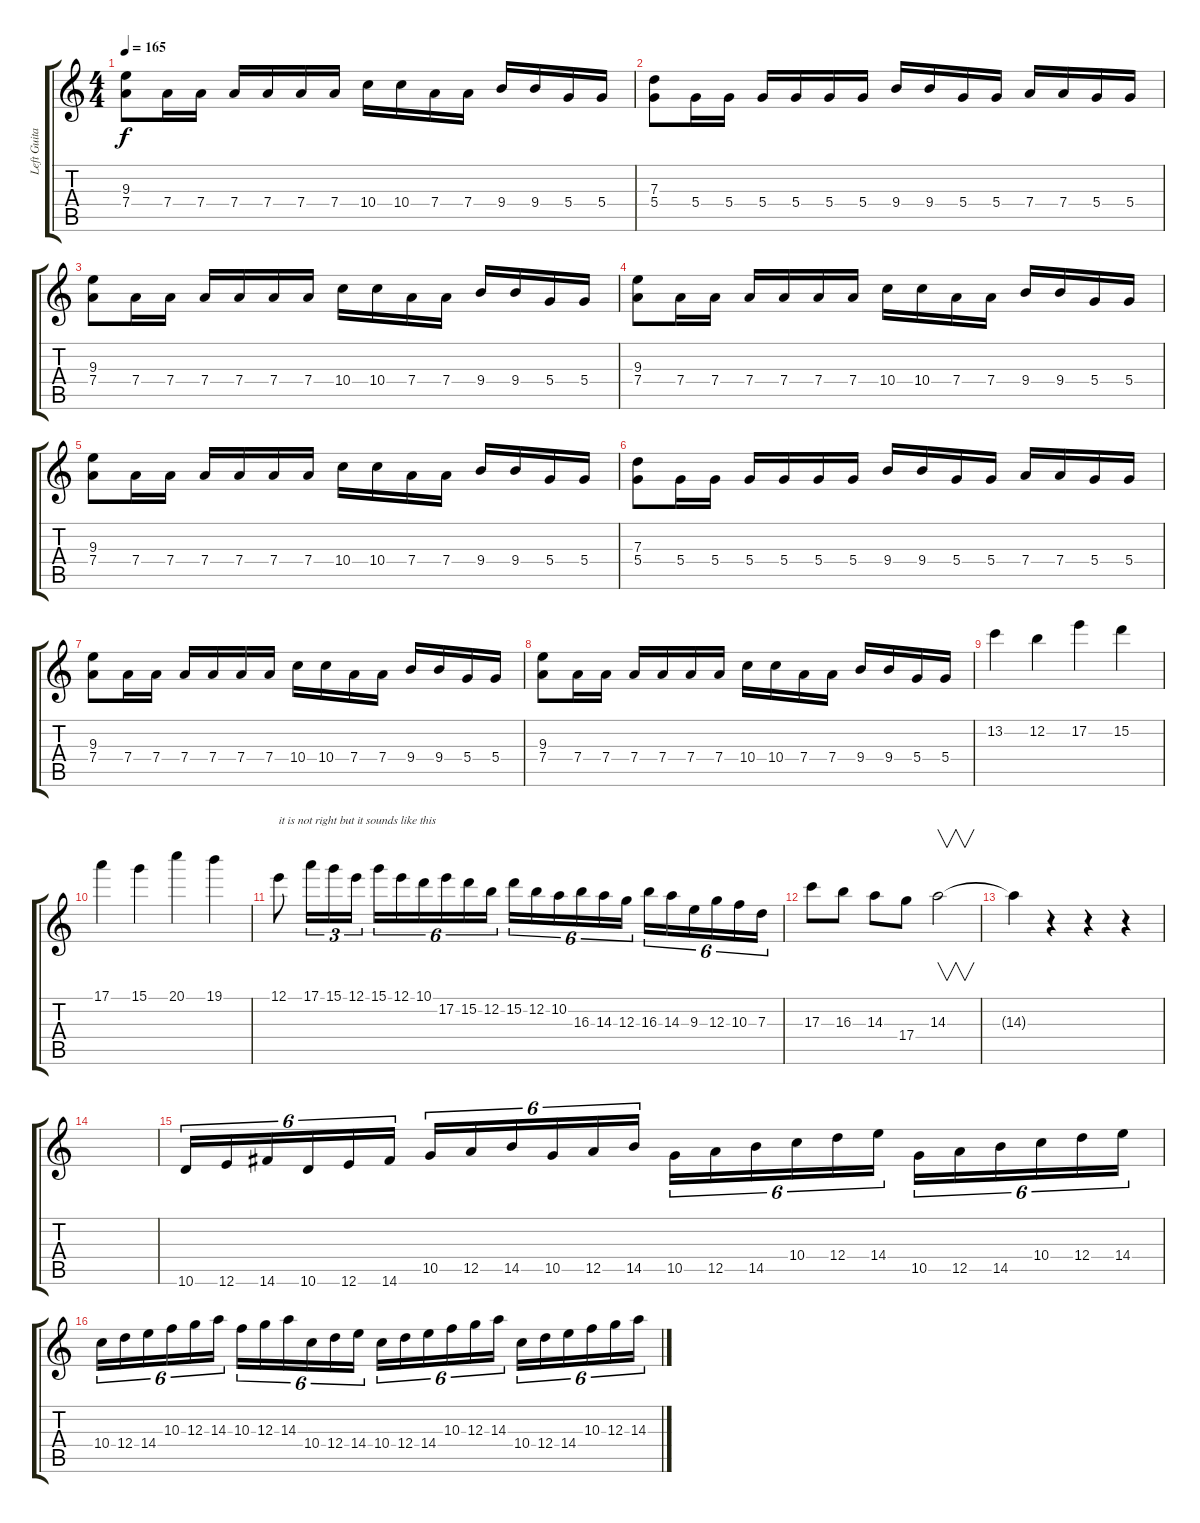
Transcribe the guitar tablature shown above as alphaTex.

\track ("Left Guitar" "Left Guita") {instrument distortionguitar}
\staff {score tabs}
\tuning (E4 B3 G3 D3 A2 E2) {hide}
\ts (4 4)
\tempo 165
\clef g2
\ks c
(9.3 7.4).8{dy f} 7.4.16 7.4.16 7.4.16 7.4.16 7.4.16 7.4.16 10.4.16 10.4.16 7.4.16 7.4.16 9.4.16 9.4.16 5.4.16 5.4.16 |
(7.3 5.4).8 5.4.16 5.4.16 5.4.16 5.4.16 5.4.16 5.4.16 9.4.16 9.4.16 5.4.16 5.4.16 7.4.16 7.4.16 5.4.16 5.4.16 |
(9.3 7.4).8 7.4.16 7.4.16 7.4.16 7.4.16 7.4.16 7.4.16 10.4.16 10.4.16 7.4.16 7.4.16 9.4.16 9.4.16 5.4.16 5.4.16 |
(9.3 7.4).8 7.4.16 7.4.16 7.4.16 7.4.16 7.4.16 7.4.16 10.4.16 10.4.16 7.4.16 7.4.16 9.4.16 9.4.16 5.4.16 5.4.16 |
(9.3 7.4).8 7.4.16 7.4.16 7.4.16 7.4.16 7.4.16 7.4.16 10.4.16 10.4.16 7.4.16 7.4.16 9.4.16 9.4.16 5.4.16 5.4.16 |
(7.3 5.4).8 5.4.16 5.4.16 5.4.16 5.4.16 5.4.16 5.4.16 9.4.16 9.4.16 5.4.16 5.4.16 7.4.16 7.4.16 5.4.16 5.4.16 |
(9.3 7.4).8 7.4.16 7.4.16 7.4.16 7.4.16 7.4.16 7.4.16 10.4.16 10.4.16 7.4.16 7.4.16 9.4.16 9.4.16 5.4.16 5.4.16 |
(9.3 7.4).8 7.4.16 7.4.16 7.4.16 7.4.16 7.4.16 7.4.16 10.4.16 10.4.16 7.4.16 7.4.16 9.4.16 9.4.16 5.4.16 5.4.16 |
13.2.4 12.2.4 17.2.4 15.2.4 |
17.1.4 15.1.4 20.1.4 19.1.4 |
12.1.8{txt "it is not right but it sounds like this "} 17.1.16{tu (3 2)} 15.1.16{tu (3 2)} 12.1.16{tu (3 2)} 15.1.16{tu (6 4)} 12.1.16{tu (6 4)} 10.1.16{tu (6 4)} 17.2.16{tu (6 4)} 15.2.16{tu (6 4)} 12.2.16{tu (6 4)} 15.2.16{tu (6 4)} 12.2.16{tu (6 4)} 10.2.16{tu (6 4)} 16.3.16{tu (6 4)} 14.3.16{tu (6 4)} 12.3.16{tu (6 4)} 16.3.16{tu (6 4)} 14.3.16{tu (6 4)} 9.3.16{tu (6 4)} 12.3.16{tu (6 4)} 10.3.16{tu (6 4)} 7.3.16{tu (6 4)} |
17.3.8 16.3.8 14.3.8 17.4.8 14.3.2{v} |
14.3{t}.4 r.4 r.4 r.4 |
|
10.6.16{tu (6 4)} 12.6.16{tu (6 4)} 14.6.16{tu (6 4)} 10.6.16{tu (6 4)} 12.6.16{tu (6 4)} 14.6.16{tu (6 4)} 10.5.16{tu (6 4)} 12.5.16{tu (6 4)} 14.5.16{tu (6 4)} 10.5.16{tu (6 4)} 12.5.16{tu (6 4)} 14.5.16{tu (6 4)} 10.5.16{tu (6 4)} 12.5.16{tu (6 4)} 14.5.16{tu (6 4)} 10.4.16{tu (6 4)} 12.4.16{tu (6 4)} 14.4.16{tu (6 4)} 10.5.16{tu (6 4)} 12.5.16{tu (6 4)} 14.5.16{tu (6 4)} 10.4.16{tu (6 4)} 12.4.16{tu (6 4)} 14.4.16{tu (6 4)} |
10.4.16{tu (6 4)} 12.4.16{tu (6 4)} 14.4.16{tu (6 4)} 10.3.16{tu (6 4)} 12.3.16{tu (6 4)} 14.3.16{tu (6 4)} 10.3.16{tu (6 4)} 12.3.16{tu (6 4)} 14.3.16{tu (6 4)} 10.4.16{tu (6 4)} 12.4.16{tu (6 4)} 14.4.16{tu (6 4)} 10.4.16{tu (6 4)} 12.4.16{tu (6 4)} 14.4.16{tu (6 4)} 10.3.16{tu (6 4)} 12.3.16{tu (6 4)} 14.3.16{tu (6 4)} 10.4.16{tu (6 4)} 12.4.16{tu (6 4)} 14.4.16{tu (6 4)} 10.3.16{tu (6 4)} 12.3.16{tu (6 4)} 14.3.16{tu (6 4)}
